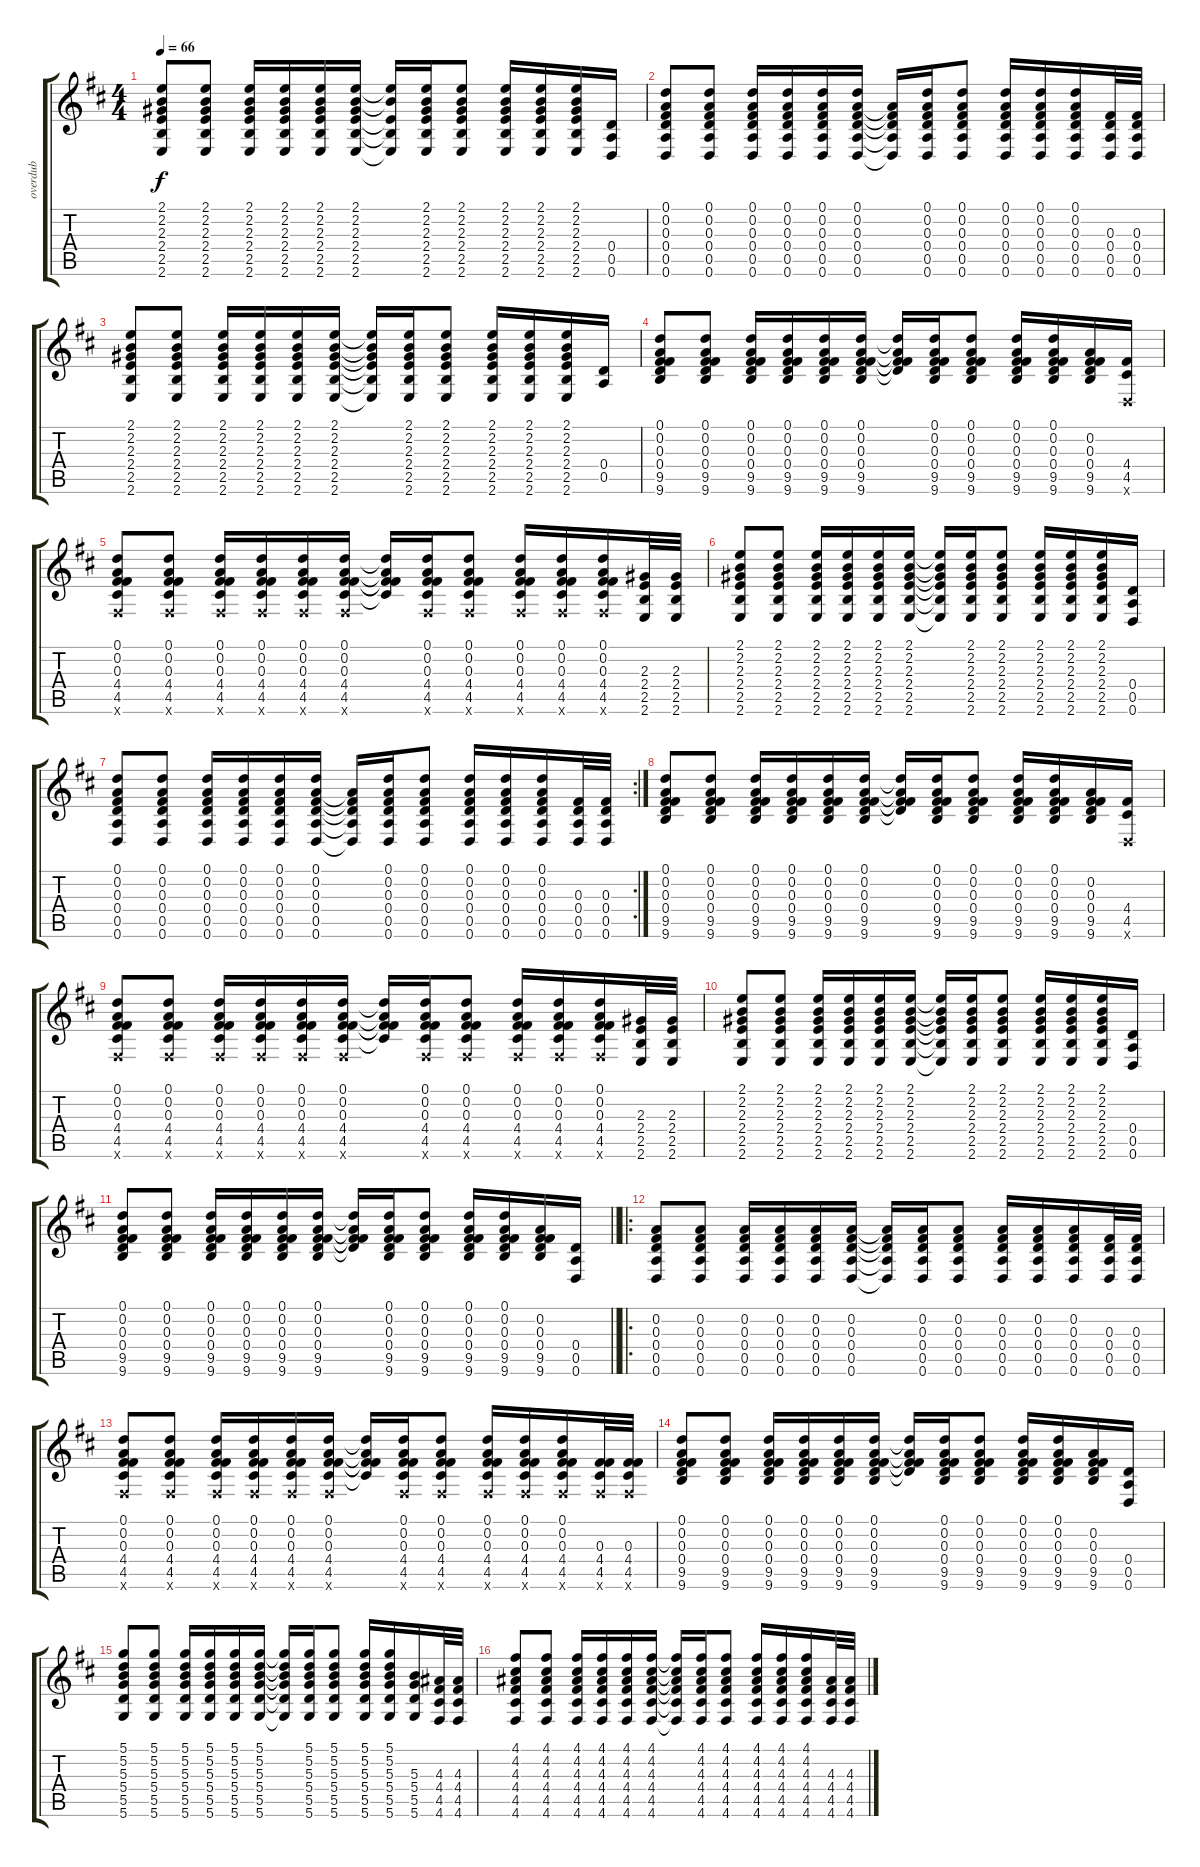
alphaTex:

\track ("overdub" "overdub") {instrument overdrivenguitar}
\staff {score tabs}
\tuning (D4 A3 Gb3 D3 A2 D2) {hide}
\ts (4 4)
\tempo 66
\clef g2
\ks d
(2.1 2.2 2.3 2.4 2.5 2.6).8{dy f} (2.1 2.2 2.3 2.4 2.5 2.6).8 (2.1 2.2 2.3 2.4 2.5 2.6).16 (2.1 2.2 2.3 2.4 2.5 2.6).16 (2.1 2.2 2.3 2.4 2.5 2.6).16 (2.1 2.2 2.3 2.4 2.5 2.6).16 (2.1{t} 2.2{t} 2.4{t} 2.5{t} 2.6{t}).16 (2.1 2.2 2.3 2.4 2.5 2.6).16 (2.1 2.2 2.3 2.4 2.5 2.6).8 (2.1 2.2 2.3 2.4 2.5 2.6).16 (2.1 2.2 2.3 2.4 2.5 2.6).16 (2.1 2.2 2.3 2.4 2.5 2.6).16 (0.4 0.5 0.6).16 |
(0.1 0.2 0.3 0.4 0.5 0.6).8 (0.1 0.2 0.3 0.4 0.5 0.6).8 (0.1 0.2 0.3 0.4 0.5 0.6).16 (0.1 0.2 0.3 0.4 0.5 0.6).16 (0.1 0.2 0.3 0.4 0.5 0.6).16 (0.1 0.2 0.3 0.4 0.5 0.6).16 (0.2{t} 0.3{t} 0.4{t} 0.5{t} 0.6{t}).16 (0.1 0.2 0.3 0.4 0.5 0.6).16 (0.1 0.2 0.3 0.4 0.5 0.6).8 (0.1 0.2 0.3 0.4 0.5 0.6).16 (0.1 0.2 0.3 0.4 0.5 0.6).16 (0.1 0.2 0.3 0.4 0.5 0.6).16 (0.3 0.4 0.5 0.6).32 (0.3 0.4 0.5 0.6).32 |
(2.1 2.2 2.3 2.4 2.5 2.6).8 (2.1 2.2 2.3 2.4 2.5 2.6).8 (2.1 2.2 2.3 2.4 2.5 2.6).16 (2.1 2.2 2.3 2.4 2.5 2.6).16 (2.1 2.2 2.3 2.4 2.5 2.6).16 (2.1 2.2 2.3 2.4 2.5 2.6).16 (2.1{t} 2.2{t} 2.3{t} 2.4{t} 2.5{t} 2.6{t}).16 (2.1 2.2 2.3 2.4 2.5 2.6).16 (2.1 2.2 2.3 2.4 2.5 2.6).8 (2.1 2.2 2.3 2.4 2.5 2.6).16 (2.1 2.2 2.3 2.4 2.5 2.6).16 (2.1 2.2 2.3 2.4 2.5 2.6).16 (0.4 0.5).16 |
(0.1 0.2 0.3 0.4 9.5 9.6).8 (0.1 0.2 0.3 0.4 9.5 9.6).8 (0.1 0.2 0.3 0.4 9.5 9.6).16 (0.1 0.2 0.3 0.4 9.5 9.6).16 (0.1 0.2 0.3 0.4 9.5 9.6).16 (0.1 0.2 0.3 0.4 9.5 9.6).16 (0.1{t} 0.2{t} 0.3{t} 0.4{t} 9.5{t}).16 (0.1 0.2 0.3 0.4 9.5 9.6).16 (0.1 0.2 0.3 0.4 9.5 9.6).8 (0.1 0.2 0.3 0.4 9.5 9.6).16 (0.1 0.2 0.3 0.4 9.5 9.6).16 (0.2 0.3 0.4 9.5 9.6).16 (4.4 4.5 0.6{x}).16 |
(0.1 0.2 0.3 4.4 4.5 4.6{x}).8 (0.1 0.2 0.3 4.4 4.5 4.6{x}).8 (0.1 0.2 0.3 4.4 4.5 4.6{x}).16 (0.1 0.2 0.3 4.4 4.5 4.6{x}).16 (0.1 0.2 0.3 4.4 4.5 4.6{x}).16 (0.1 0.2 0.3 4.4 4.5 4.6{x}).16 (0.1{t} 0.2{t} 0.3{t} 4.4{t} 4.5{t}).16 (0.1 0.2 0.3 4.4 4.5 4.6{x}).16 (0.1 0.2 0.3 4.4 4.5 4.6{x}).8 (0.1 0.2 0.3 4.4 4.5 4.6{x}).16 (0.1 0.2 0.3 4.4 4.5 4.6{x}).16 (0.1 0.2 0.3 4.4 4.5 4.6{x}).16 (2.3 2.4 2.5 2.6).32 (2.3 2.4 2.5 2.6).32 |
(2.1 2.2 2.3 2.4 2.5 2.6).8 (2.1 2.2 2.3 2.4 2.5 2.6).8 (2.1 2.2 2.3 2.4 2.5 2.6).16 (2.1 2.2 2.3 2.4 2.5 2.6).16 (2.1 2.2 2.3 2.4 2.5 2.6).16 (2.1 2.2 2.3 2.4 2.5 2.6).16 (2.1{t} 2.2{t} 2.3{t} 2.4{t} 2.5{t} 2.6{t}).16 (2.1 2.2 2.3 2.4 2.5 2.6).16 (2.1 2.2 2.3 2.4 2.5 2.6).8 (2.1 2.2 2.3 2.4 2.5 2.6).16 (2.1 2.2 2.3 2.4 2.5 2.6).16 (2.1 2.2 2.3 2.4 2.5 2.6).16 (0.4 0.5 0.6).16 |
\rc 2
(0.1 0.2 0.3 0.4 0.5 0.6).8 (0.1 0.2 0.3 0.4 0.5 0.6).8 (0.1 0.2 0.3 0.4 0.5 0.6).16 (0.1 0.2 0.3 0.4 0.5 0.6).16 (0.1 0.2 0.3 0.4 0.5 0.6).16 (0.1 0.2 0.3 0.4 0.5 0.6).16 (0.2{t} 0.3{t} 0.4{t} 0.5{t} 0.6{t}).16 (0.1 0.2 0.3 0.4 0.5 0.6).16 (0.1 0.2 0.3 0.4 0.5 0.6).8 (0.1 0.2 0.3 0.4 0.5 0.6).16 (0.1 0.2 0.3 0.4 0.5 0.6).16 (0.1 0.2 0.3 0.4 0.5 0.6).16 (0.3 0.4 0.5 0.6).32 (0.3 0.4 0.5 0.6).32 |
(0.1 0.2 0.3 0.4 9.5 9.6).8 (0.1 0.2 0.3 0.4 9.5 9.6).8 (0.1 0.2 0.3 0.4 9.5 9.6).16 (0.1 0.2 0.3 0.4 9.5 9.6).16 (0.1 0.2 0.3 0.4 9.5 9.6).16 (0.1 0.2 0.3 0.4 9.5 9.6).16 (0.1{t} 0.2{t} 0.3{t} 0.4{t} 9.5{t}).16 (0.1 0.2 0.3 0.4 9.5 9.6).16 (0.1 0.2 0.3 0.4 9.5 9.6).8 (0.1 0.2 0.3 0.4 9.5 9.6).16 (0.1 0.2 0.3 0.4 9.5 9.6).16 (0.2 0.3 0.4 9.5 9.6).16 (4.4 4.5 0.6{x}).16 |
(0.1 0.2 0.3 4.4 4.5 4.6{x}).8 (0.1 0.2 0.3 4.4 4.5 4.6{x}).8 (0.1 0.2 0.3 4.4 4.5 4.6{x}).16 (0.1 0.2 0.3 4.4 4.5 4.6{x}).16 (0.1 0.2 0.3 4.4 4.5 4.6{x}).16 (0.1 0.2 0.3 4.4 4.5 4.6{x}).16 (0.1{t} 0.2{t} 0.3{t} 4.4{t} 4.5{t}).16 (0.1 0.2 0.3 4.4 4.5 4.6{x}).16 (0.1 0.2 0.3 4.4 4.5 4.6{x}).8 (0.1 0.2 0.3 4.4 4.5 4.6{x}).16 (0.1 0.2 0.3 4.4 4.5 4.6{x}).16 (0.1 0.2 0.3 4.4 4.5 4.6{x}).16 (2.3 2.4 2.5 2.6).32 (2.3 2.4 2.5 2.6).32 |
(2.1 2.2 2.3 2.4 2.5 2.6).8 (2.1 2.2 2.3 2.4 2.5 2.6).8 (2.1 2.2 2.3 2.4 2.5 2.6).16 (2.1 2.2 2.3 2.4 2.5 2.6).16 (2.1 2.2 2.3 2.4 2.5 2.6).16 (2.1 2.2 2.3 2.4 2.5 2.6).16 (2.1{t} 2.2{t} 2.3{t} 2.4{t} 2.5{t} 2.6{t}).16 (2.1 2.2 2.3 2.4 2.5 2.6).16 (2.1 2.2 2.3 2.4 2.5 2.6).8 (2.1 2.2 2.3 2.4 2.5 2.6).16 (2.1 2.2 2.3 2.4 2.5 2.6).16 (2.1 2.2 2.3 2.4 2.5 2.6).16 (0.4 0.5 0.6).16 |
\barLineRight lightlight
(0.1 0.2 0.3 0.4 9.5 9.6).8 (0.1 0.2 0.3 0.4 9.5 9.6).8 (0.1 0.2 0.3 0.4 9.5 9.6).16 (0.1 0.2 0.3 0.4 9.5 9.6).16 (0.1 0.2 0.3 0.4 9.5 9.6).16 (0.1 0.2 0.3 0.4 9.5 9.6).16 (0.1{t} 0.2{t} 0.3{t} 0.4{t} 9.5{t}).16 (0.1 0.2 0.3 0.4 9.5 9.6).16 (0.1 0.2 0.3 0.4 9.5 9.6).8 (0.1 0.2 0.3 0.4 9.5 9.6).16 (0.1 0.2 0.3 0.4 9.5 9.6).16 (0.2 0.3 0.4 9.5 9.6).16 (0.4 0.5 0.6).16 |
\ro
(0.2 0.3 0.4 0.5 0.6).8 (0.2 0.3 0.4 0.5 0.6).8 (0.2 0.3 0.4 0.5 0.6).16 (0.2 0.3 0.4 0.5 0.6).16 (0.2 0.3 0.4 0.5 0.6).16 (0.2 0.3 0.4 0.5 0.6).16 (0.2{t} 0.3{t} 0.4{t} 0.5{t} 0.6{t}).16 (0.2 0.3 0.4 0.5 0.6).16 (0.2 0.3 0.4 0.5 0.6).8 (0.2 0.3 0.4 0.5 0.6).16 (0.2 0.3 0.4 0.5 0.6).16 (0.2 0.3 0.4 0.5 0.6).16 (0.3 0.4 0.5 0.6).32 (0.3 0.4 0.5 0.6).32 |
(0.1 0.2 0.3 4.4 4.5 4.6{x}).8 (0.1 0.2 0.3 4.4 4.5 4.6{x}).8 (0.1 0.2 0.3 4.4 4.5 4.6{x}).16 (0.1 0.2 0.3 4.4 4.5 4.6{x}).16 (0.1 0.2 0.3 4.4 4.5 4.6{x}).16 (0.1 0.2 0.3 4.4 4.5 4.6{x}).16 (0.1{t} 0.2{t} 0.3{t} 4.4{t} 4.5{t}).16 (0.1 0.2 0.3 4.4 4.5 4.6{x}).16 (0.1 0.2 0.3 4.4 4.5 4.6{x}).8 (0.1 0.2 0.3 4.4 4.5 4.6{x}).16 (0.1 0.2 0.3 4.4 4.5 4.6{x}).16 (0.1 0.2 0.3 4.4 4.5 4.6{x}).16 (0.3 4.4 4.5 4.6{x}).32 (0.3 4.4 4.5 4.6{x}).32 |
(0.1 0.2 0.3 0.4 9.5 9.6).8 (0.1 0.2 0.3 0.4 9.5 9.6).8 (0.1 0.2 0.3 0.4 9.5 9.6).16 (0.1 0.2 0.3 0.4 9.5 9.6).16 (0.1 0.2 0.3 0.4 9.5 9.6).16 (0.1 0.2 0.3 0.4 9.5 9.6).16 (0.1{t} 0.2{t} 0.3{t} 0.4{t} 9.5{t}).16 (0.1 0.2 0.3 0.4 9.5 9.6).16 (0.1 0.2 0.3 0.4 9.5 9.6).8 (0.1 0.2 0.3 0.4 9.5 9.6).16 (0.1 0.2 0.3 0.4 9.5 9.6).16 (0.2 0.3 0.4 9.5 9.6).16 (0.4 0.5 0.6).16 |
(5.1 5.2 5.3 5.4 5.5 5.6).8 (5.1 5.2 5.3 5.4 5.5 5.6).8 (5.1 5.2 5.3 5.4 5.5 5.6).16 (5.1 5.2 5.3 5.4 5.5 5.6).16 (5.1 5.2 5.3 5.4 5.5 5.6).16 (5.1 5.2 5.3 5.4 5.5 5.6).16 (5.1{t} 5.2{t} 5.3{t} 5.4{t} 5.5{t} 5.6{t}).16 (5.1 5.2 5.3 5.4 5.5 5.6).16 (5.1 5.2 5.3 5.4 5.5 5.6).8 (5.1 5.2 5.3 5.4 5.5 5.6).16 (5.1 5.2 5.3 5.4 5.5 5.6).16 (5.3 5.4 5.5 5.6).16 (4.3 4.4 4.5 4.6).32 (4.3 4.4 4.5 4.6).32 |
(4.1 4.2 4.3 4.4 4.5 4.6).8 (4.1 4.2 4.3 4.4 4.5 4.6).8 (4.1 4.2 4.3 4.4 4.5 4.6).16 (4.1 4.2 4.3 4.4 4.5 4.6).16 (4.1 4.2 4.3 4.4 4.5 4.6).16 (4.1 4.2 4.3 4.4 4.5 4.6).16 (4.1{t} 4.2{t} 4.3{t} 4.4{t} 4.5{t} 4.6{t}).16 (4.1 4.2 4.3 4.4 4.5 4.6).16 (4.1 4.2 4.3 4.4 4.5 4.6).8 (4.1 4.2 4.3 4.4 4.5 4.6).16 (4.1 4.2 4.3 4.4 4.5 4.6).16 (4.1 4.2 4.3 4.4 4.5 4.6).16 (4.3 4.4 4.5 4.6).32 (4.3 4.4 4.5 4.6).32
